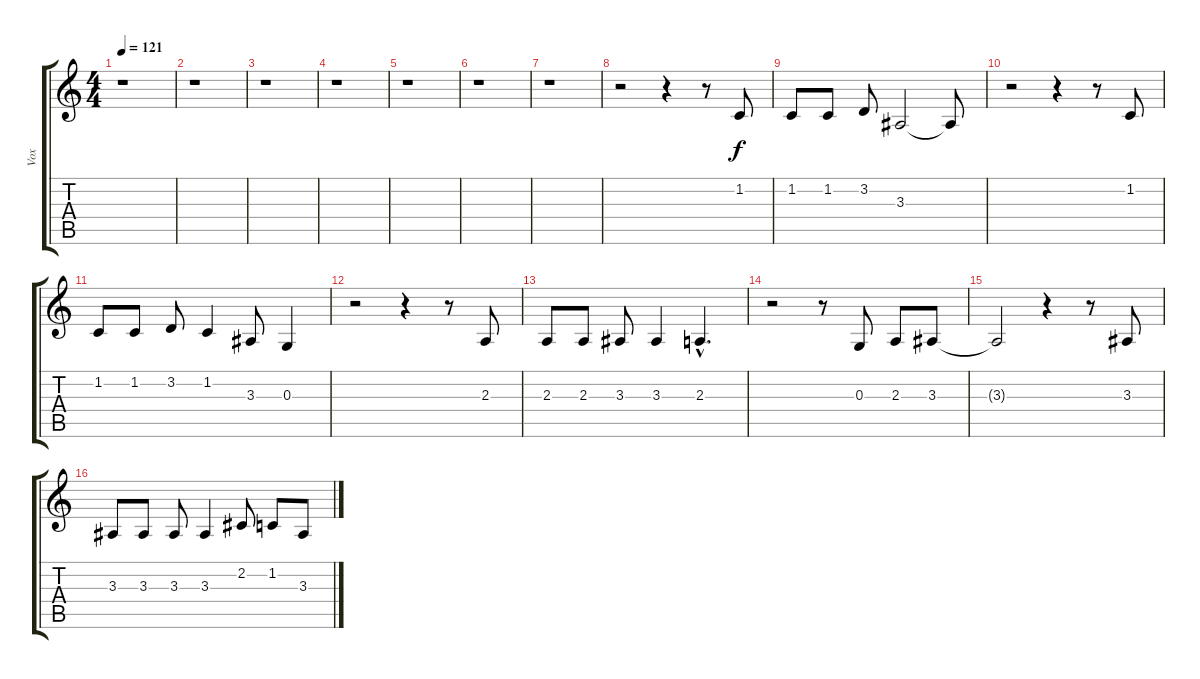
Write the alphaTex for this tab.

\track ("Vox" "Vox") {instrument bassoon}
\staff {score tabs}
\tuning (E4 B3 G3 D3 A2 E2) {hide}
\ts (4 4)
\tempo 121
\clef g2
\ks c
r.1{dy f} |
r.1 |
r.1 |
r.1 |
r.1 |
r.1 |
r.1 |
r.2 r.4 r.8 1.2.8 |
1.2.8 1.2.8 3.2.8 3.3.2 3.3{t}.8 |
r.2 r.4 r.8 1.2.8 |
1.2.8 1.2.8 3.2.8 1.2.4 3.3.8 0.3.4 |
r.2 r.4 r.8 2.3.8 |
2.3.8 2.3.8 3.3.8 3.3.4 2.3{hac}.4{d} |
r.2 r.8 0.3.8 2.3.8 3.3.8 |
3.3{t}.2 r.4 r.8 3.3.8 |
3.3.8 3.3.8 3.3.8 3.3.4 2.2.8 1.2.8 3.3.8
